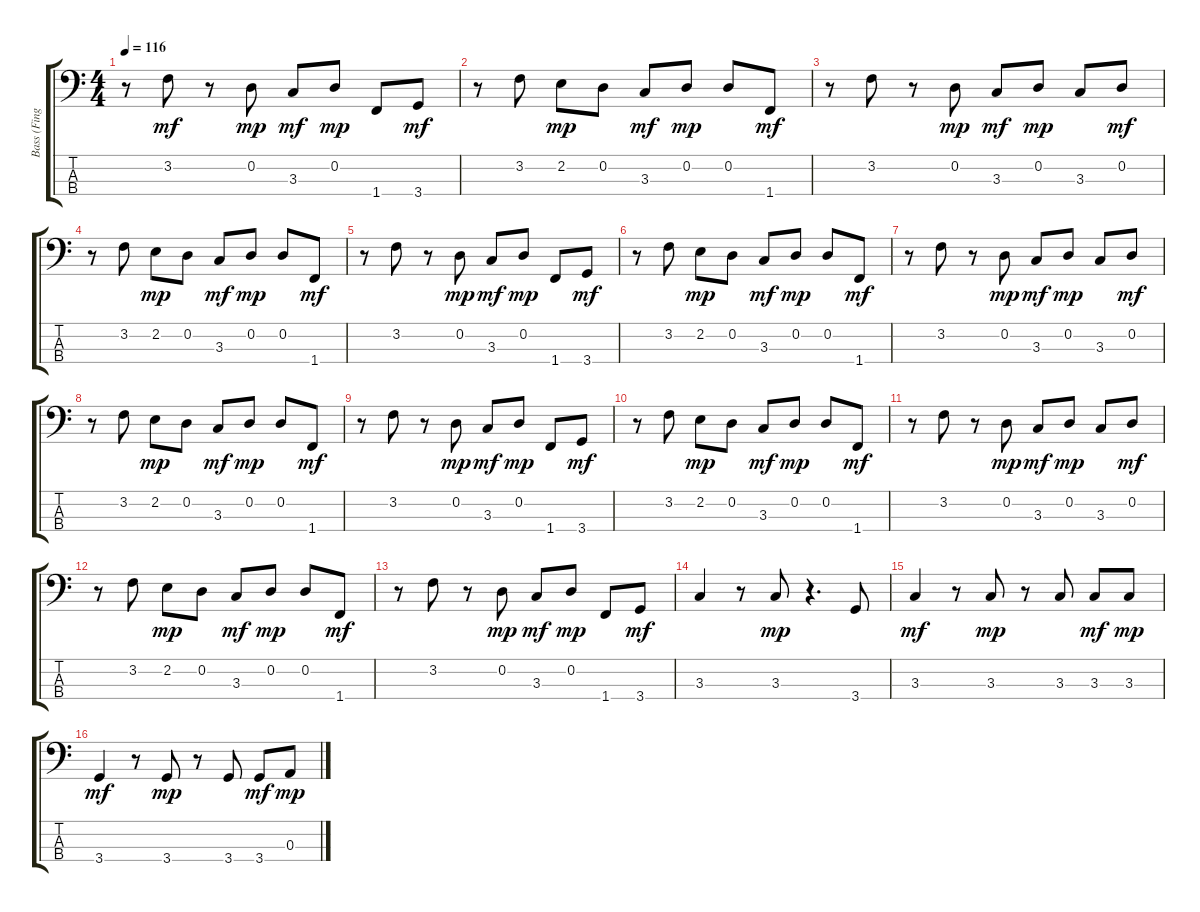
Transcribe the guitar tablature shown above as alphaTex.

\track ("Bass (Finger)       " "Bass (Fing") {instrument electricbassfinger}
\staff {score tabs}
\tuning (G2 D2 A1 E1) {hide}
\ts (4 4)
\tempo 116
\clef f4
\ks c
r.8{dy mf} 3.2.8 r.8 0.2.8{dy mp} 3.3.8{dy mf} 0.2.8{dy mp} 1.4.8 3.4.8{dy mf} |
r.8 3.2.8 2.2.8{dy mp} 0.2.8 3.3.8{dy mf} 0.2.8{dy mp} 0.2.8 1.4.8{dy mf} |
r.8 3.2.8 r.8 0.2.8{dy mp} 3.3.8{dy mf} 0.2.8{dy mp} 3.3.8 0.2.8{dy mf} |
r.8 3.2.8 2.2.8{dy mp} 0.2.8 3.3.8{dy mf} 0.2.8{dy mp} 0.2.8 1.4.8{dy mf} |
r.8 3.2.8 r.8 0.2.8{dy mp} 3.3.8{dy mf} 0.2.8{dy mp} 1.4.8 3.4.8{dy mf} |
r.8 3.2.8 2.2.8{dy mp} 0.2.8 3.3.8{dy mf} 0.2.8{dy mp} 0.2.8 1.4.8{dy mf} |
r.8 3.2.8 r.8 0.2.8{dy mp} 3.3.8{dy mf} 0.2.8{dy mp} 3.3.8 0.2.8{dy mf} |
r.8 3.2.8 2.2.8{dy mp} 0.2.8 3.3.8{dy mf} 0.2.8{dy mp} 0.2.8 1.4.8{dy mf} |
r.8 3.2.8 r.8 0.2.8{dy mp} 3.3.8{dy mf} 0.2.8{dy mp} 1.4.8 3.4.8{dy mf} |
r.8 3.2.8 2.2.8{dy mp} 0.2.8 3.3.8{dy mf} 0.2.8{dy mp} 0.2.8 1.4.8{dy mf} |
r.8 3.2.8 r.8 0.2.8{dy mp} 3.3.8{dy mf} 0.2.8{dy mp} 3.3.8 0.2.8{dy mf} |
r.8 3.2.8 2.2.8{dy mp} 0.2.8 3.3.8{dy mf} 0.2.8{dy mp} 0.2.8 1.4.8{dy mf} |
r.8 3.2.8 r.8 0.2.8{dy mp} 3.3.8{dy mf} 0.2.8{dy mp} 1.4.8 3.4.8{dy mf} |
3.3.4 r.8 3.3.8{dy mp} r.4{d} 3.4.8 |
3.3.4{dy mf} r.8 3.3.8{dy mp} r.8 3.3.8 3.3.8{dy mf} 3.3.8{dy mp} |
3.4.4{dy mf} r.8 3.4.8{dy mp} r.8 3.4.8 3.4.8{dy mf} 0.3.8{dy mp}
